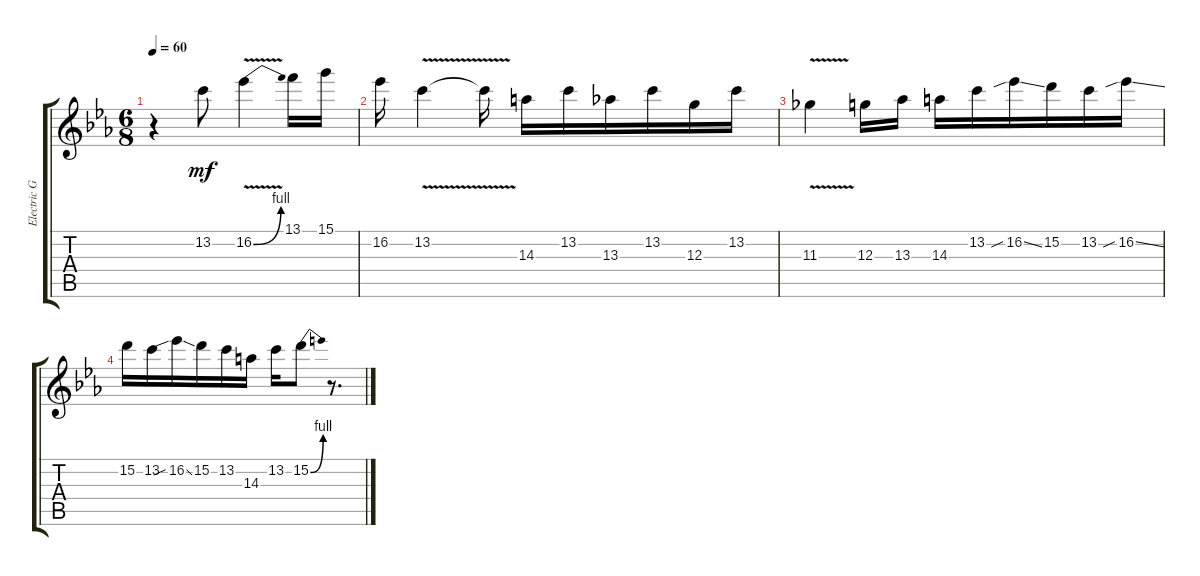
\track ("Electric Guitar" "Electric G") {instrument electricguitarclean}
\staff {score tabs}
\tuning (E4 B3 G3 D3 A2 E2) {hide}
\ts (6 8)
\tempo 60
\clef g2
\ks cminor
r.4{dy mf instrument electricguitarclean} 13.2.8 16.2{be (bend 0 0 60 4) v}.4 13.1.16 15.1.16 |
16.2.16 13.2{v}.4 13.2{t}.16 14.3.16 13.2.16 13.3.16 13.2.16 12.3.16 13.2.16 |
11.3{v}.4 12.3.16 13.3.16 14.3.16 13.2.16 16.2{sib ss}.16 15.2.16 13.2.16 16.2{sib ss}.16 |
15.2.16 13.2.16 16.2{sib ss}.16 15.2.16 13.2.16 14.3.16 13.2.16 15.2{be (bend 0 0 60 4)}.8 r.8{d}
